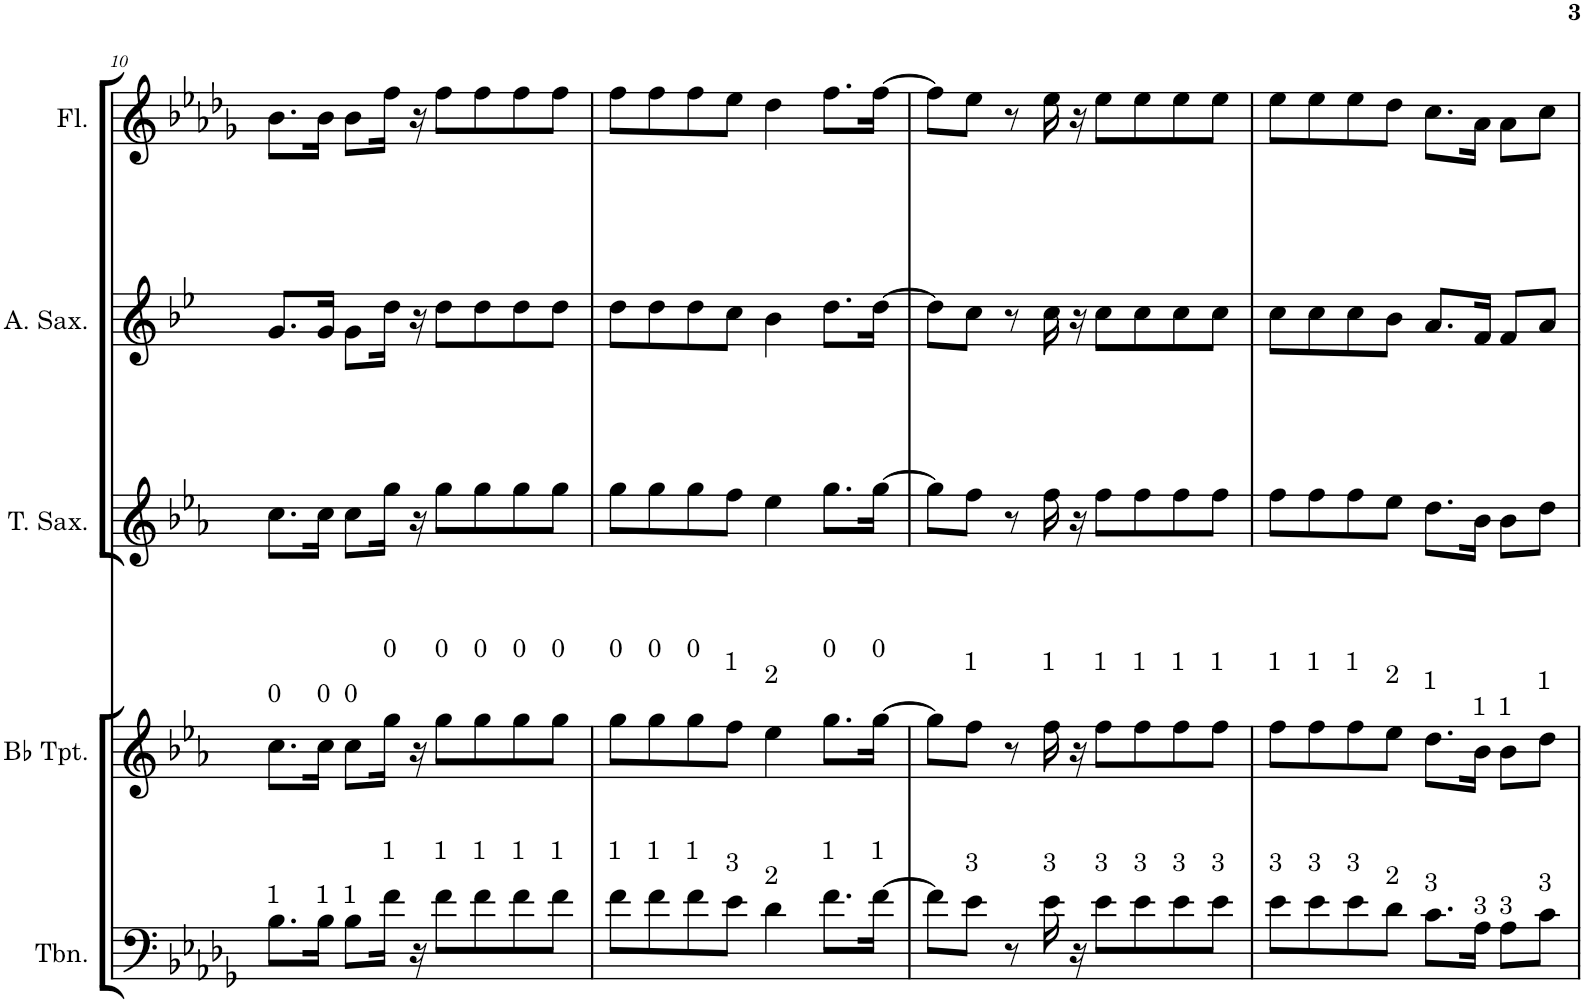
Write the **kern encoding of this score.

**kern	**kern	**kern	**kern	**kern
*part5	*part4	*part3	*part2	*part1
*staff5	*staff4	*staff3	*staff2	*staff1
*I"Trombone	*I"Bb Trumpet	*I"Tenor Saxophone	*I"Alto Saxophone	*I"Flute
*I'Tbn.	*I'Bb Tpt.	*I'T. Sax.	*I'A. Sax.	*I'Fl.
!!LO:PB:g=z
*clefF4	*clefG2	*clefG2	*clefG2	*clefG2
*	*Trd1c2	*Trd8c14	*Trd5c9	*
*k[b-e-a-d-g-]	*k[b-e-a-]	*k[b-e-a-]	*k[b-e-]	*k[b-e-a-d-g-]
*M4/4	*M4/4	*M4/4	*M4/4	*M4/4
=10	=10	=10	=10	=10
!	!LO:TX:a:t=0	!	!	!
!LO:TX:a:t=1	!	!	!	!
8.B-\L	8.cc\L	8.cc\L	8.g/L	8.b-\L
!	!LO:TX:a:t=0	!	!	!
!LO:TX:a:t=1	!	!	!	!
16B-\Jk	16cc\Jk	16cc\Jk	16g/Jk	16b-\Jk
!	!LO:TX:a:t=0	!	!	!
!LO:TX:a:t=1	!	!	!	!
8B-\L	8cc\L	8cc\L	8g\L	8b-\L
!	!LO:TX:a:t=0	!	!	!
!LO:TX:a:t=1	!	!	!	!
16f\Jk	16gg\Jk	16gg\Jk	16dd\Jk	16ff\Jk
16r	16r	16r	16r	16r
!	!LO:TX:a:t=0	!	!	!
!LO:TX:a:t=1	!	!	!	!
8f\L	8gg\L	8gg\L	8dd\L	8ff\L
!	!LO:TX:a:t=0	!	!	!
!LO:TX:a:t=1	!	!	!	!
8f\	8gg\	8gg\	8dd\	8ff\
!	!LO:TX:a:t=0	!	!	!
!LO:TX:a:t=1	!	!	!	!
8f\	8gg\	8gg\	8dd\	8ff\
!	!LO:TX:a:t=0	!	!	!
!LO:TX:a:t=1	!	!	!	!
8f\J	8gg\J	8gg\J	8dd\J	8ff\J
=11	=11	=11	=11	=11
!	!LO:TX:a:t=0	!	!	!
!LO:TX:a:t=1	!	!	!	!
8f\L	8gg\L	8gg\L	8dd\L	8ff\L
!	!LO:TX:a:t=0	!	!	!
!LO:TX:a:t=1	!	!	!	!
8f\	8gg\	8gg\	8dd\	8ff\
!	!LO:TX:a:t=0	!	!	!
!LO:TX:a:t=1	!	!	!	!
8f\	8gg\	8gg\	8dd\	8ff\
!	!LO:TX:a:t=1	!	!	!
!LO:TX:a:t=3	!	!	!	!
8e-\J	8ff\J	8ff\J	8cc\J	8ee-\J
!	!LO:TX:a:t=2	!	!	!
!LO:TX:a:t=2	!	!	!	!
4d-\	4ee-\	4ee-\	4b-\	4dd-\
!	!LO:TX:a:t=0	!	!	!
!LO:TX:a:t=1	!	!	!	!
8.f\L	8.gg\L	8.gg\L	8.dd\L	8.ff\L
!	!LO:TX:a:t=0	!	!	!
!LO:TX:a:t=1	!	!	!	!
[16f\Jk	[16gg\Jk	[16gg\Jk	[16dd\Jk	[16ff\Jk
=12	=12	=12	=12	=12
8f\L]	8gg\L]	8gg\L]	8dd\L]	8ff\L]
!	!LO:TX:a:t=1	!	!	!
!LO:TX:a:t=3	!	!	!	!
8e-\J	8ff\J	8ff\J	8cc\J	8ee-\J
8r	8r	8r	8r	8r
!	!LO:TX:a:t=1	!	!	!
!LO:TX:a:t=3	!	!	!	!
16e-\	16ff\	16ff\	16cc\	16ee-\
16r	16r	16r	16r	16r
!	!LO:TX:a:t=1	!	!	!
!LO:TX:a:t=3	!	!	!	!
8e-\L	8ff\L	8ff\L	8cc\L	8ee-\L
!	!LO:TX:a:t=1	!	!	!
!LO:TX:a:t=3	!	!	!	!
8e-\	8ff\	8ff\	8cc\	8ee-\
!	!LO:TX:a:t=1	!	!	!
!LO:TX:a:t=3	!	!	!	!
8e-\	8ff\	8ff\	8cc\	8ee-\
!	!LO:TX:a:t=1	!	!	!
!LO:TX:a:t=3	!	!	!	!
8e-\J	8ff\J	8ff\J	8cc\J	8ee-\J
=13	=13	=13	=13	=13
!	!LO:TX:a:t=1	!	!	!
!LO:TX:a:t=3	!	!	!	!
8e-\L	8ff\L	8ff\L	8cc\L	8ee-\L
!	!LO:TX:a:t=1	!	!	!
!LO:TX:a:t=3	!	!	!	!
8e-\	8ff\	8ff\	8cc\	8ee-\
!	!LO:TX:a:t=1	!	!	!
!LO:TX:a:t=3	!	!	!	!
8e-\	8ff\	8ff\	8cc\	8ee-\
!	!LO:TX:a:t=2	!	!	!
!LO:TX:a:t=2	!	!	!	!
8d-\J	8ee-\J	8ee-\J	8b-\J	8dd-\J
!	!LO:TX:a:t=1	!	!	!
!LO:TX:a:t=3	!	!	!	!
8.c\L	8.dd\L	8.dd\L	8.a/L	8.cc\L
!	!LO:TX:a:t=1	!	!	!
!LO:TX:a:t=3	!	!	!	!
16A-\Jk	16b-\Jk	16b-\Jk	16f/Jk	16a-\Jk
!	!LO:TX:a:t=1	!	!	!
!LO:TX:a:t=3	!	!	!	!
8A-\L	8b-\L	8b-\L	8f/L	8a-\L
!	!LO:TX:a:t=1	!	!	!
!LO:TX:a:t=3	!	!	!	!
8c\J	8dd\J	8dd\J	8a/J	8cc\J
=	=	=	=	=
*-	*-	*-	*-	*-
